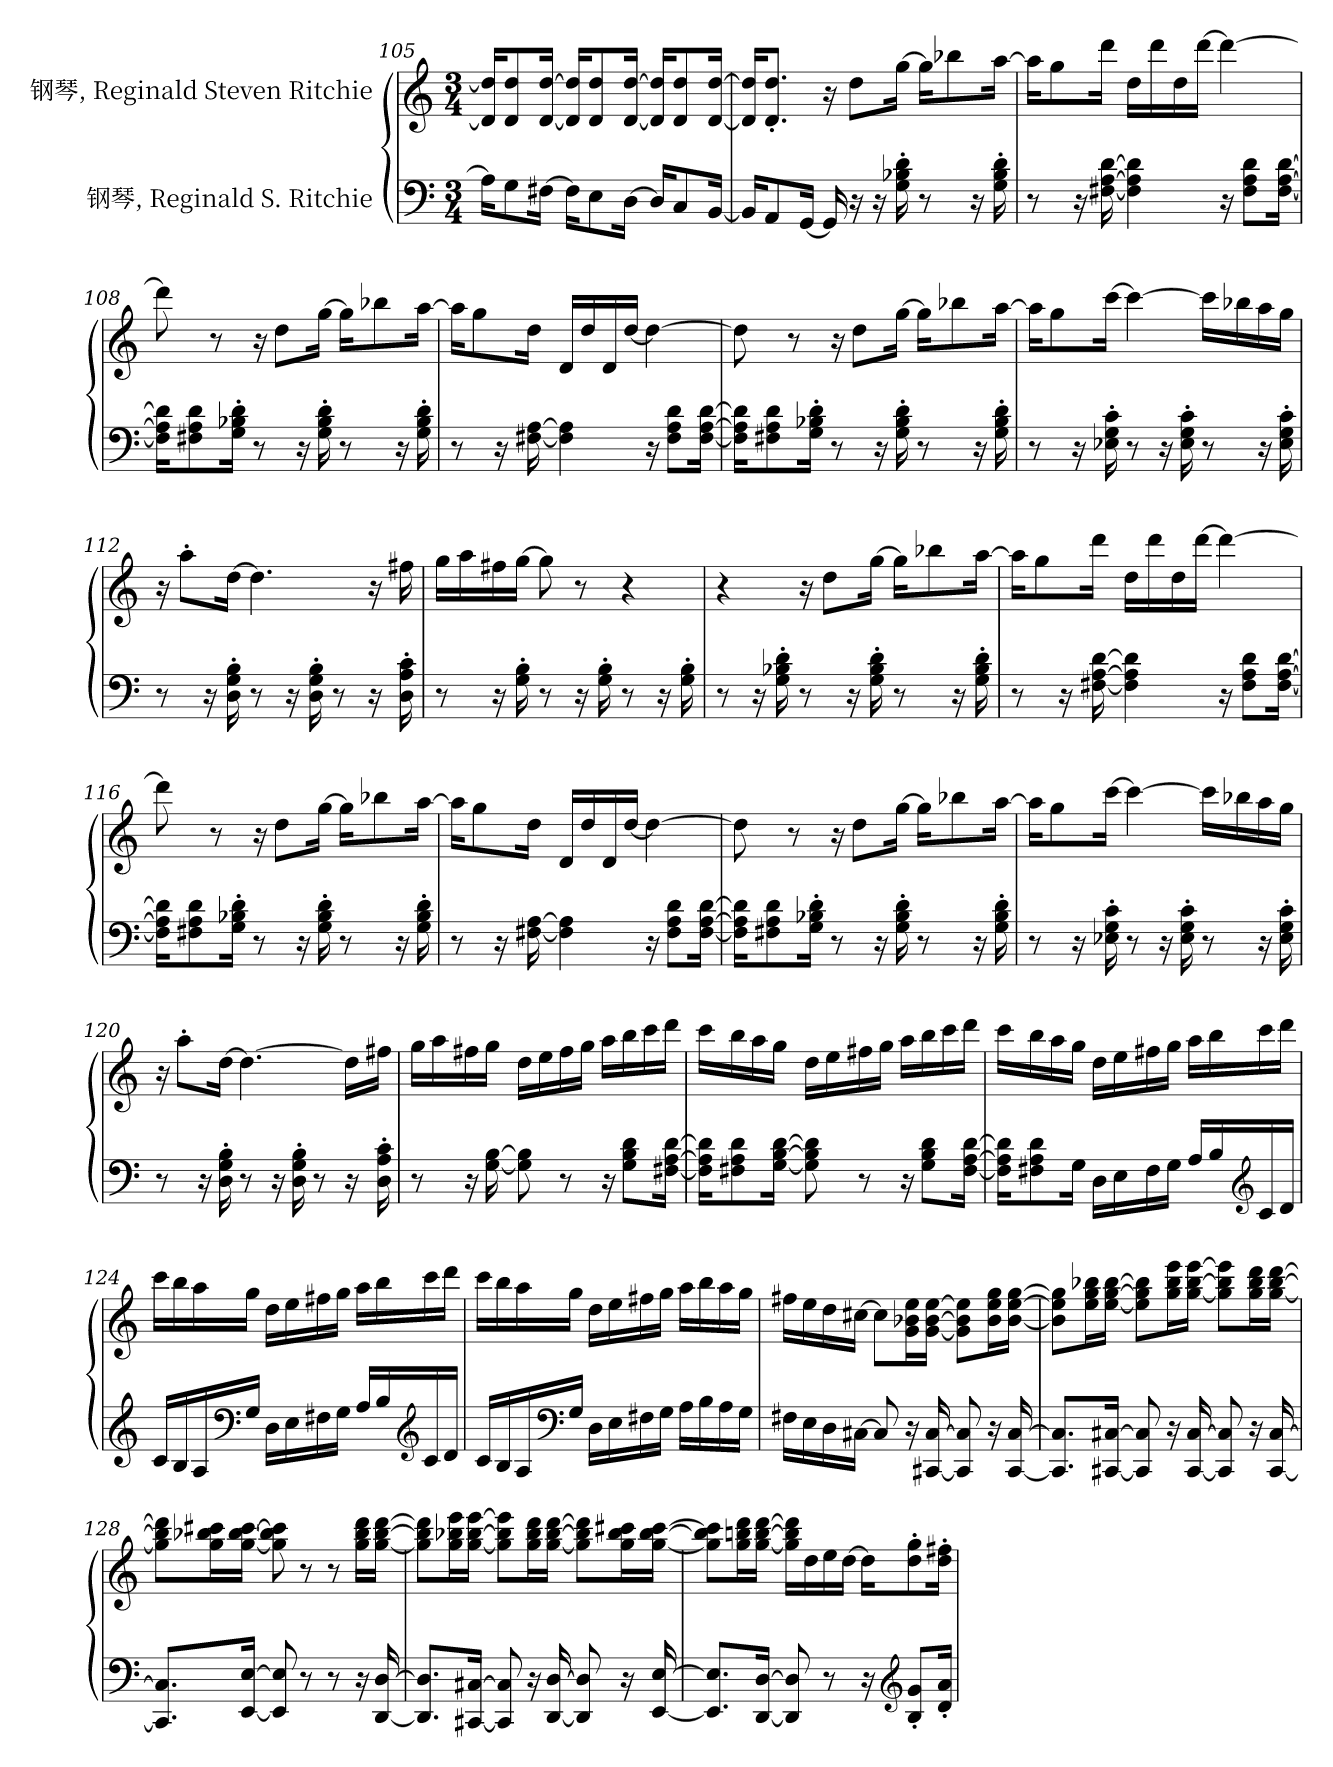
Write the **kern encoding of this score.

**kern	**kern
*part2	*part1
*staff2	*staff1
*I"钢琴, Reginald S. Ritchie	*I"钢琴, Reginald Steven Ritchie
*clefF4	*clefG2
*k[]	*k[]
*M3/4	*M3/4
=105	=105
16A\KL]	16d/] 16dd/]KL
8G\	8d/ 8dd/
[16F#X\Jk	[16d/ [16dd/Jk
16F#\KL]	16d/] 16dd/]KL
8E\	8d/ 8dd/
[16D\Jk	[16d/ [16dd/Jk
16D/KL]	16d/] 16dd/]KL
8C/	8d/ 8dd/
[16BB/Jk	[16d/ [16dd/Jk
=106	=106
16BB/KL]	16d/] 16dd/]KL
8AA/	8.d/' 8.dd/'J
[16GG/Jk	.
16GG/]	16r
16r	8dd\L
16r	.
16G\' 16B-X\' 16d\'	[16gg\Jk
8r	16gg\KL]
.	8bb-X\
16r	.
16G\' 16B-\' 16d\'	[16aa\Jk
!!LO:LB:g=z
=107	=107
8r	16aa\KL]
.	8gg\
16r	.
[16F#X\ [16A\ [16d\	16ddd\Jk
4F#\] 4A\] 4d\]	16dd\LL
.	16ddd\
.	16dd\
.	[16ddd\JJ
16r	4ddd\_
8F#\ 8A\ 8d\L	.
[16F#\ [16A\ [16d\Jk	.
=108	=108
16F#\] 16A\] 16d\]KL	8ddd\]
8F#X\ 8A\ 8d\	.
.	8r
16G\' 16B-X\' 16d\'Jk	.
8r	16r
.	8dd\L
16r	.
16G\' 16B-\' 16d\'	[16gg\Jk
8r	16gg\KL]
.	8bb-X\
16r	.
16G\' 16B-\' 16d\'	[16aa\Jk
=109	=109
8r	16aa\KL]
.	8gg\
16r	.
[16F#X\ [16A\	16dd\Jk
4F#\] 4A\]	16d/LL
.	16dd/
.	16d/
.	[16dd/JJ
16r	4dd\_
8F#\ 8A\ 8d\L	.
[16F#\ [16A\ [16d\Jk	.
!!LO:LB:g=z
=110	=110
16F#\] 16A\] 16d\]KL	8dd\]
8F#X\ 8A\ 8d\	.
.	8r
16G\' 16B-X\' 16d\'Jk	.
8r	16r
.	8dd\L
16r	.
16G\' 16B-\' 16d\'	[16gg\Jk
8r	16gg\KL]
.	8bb-X\
16r	.
16G\' 16B-\' 16d\'	[16aa\Jk
=111	=111
8r	16aa\KL]
.	8gg\
16r	.
16E-X\' 16G\' 16c\'	[16ccc\Jk
8r	4ccc\_
16r	.
16E-\' 16G\' 16c\'	.
8r	16ccc\LL]
.	16bb-X\
16r	16aa\
16E-\' 16G\' 16c\'	16gg\JJ
=112	=112
8r	16r
.	8aa'\L
16r	.
16D\' 16G\' 16B\'	[16dd\Jk
8r	4.dd\]
16r	.
16D\' 16G\' 16B\'	.
8r	.
16r	16r
16D\' 16A\' 16c\'	16ff#X\
!!LO:LB:g=z
=113	=113
8r	16gg\LL
.	16aa\
16r	16ff#X\
16G\' 16B\'	[16gg\JJ
8r	8gg\]
16r	8r
16G\' 16B\'	.
8r	4r
16r	.
16G\' 16B\'	.
=114	=114
8r	4r
16r	.
16G\' 16B-X\' 16d\'	.
8r	16r
.	8dd\L
16r	.
16G\' 16B-\' 16d\'	[16gg\Jk
8r	16gg\KL]
.	8bb-X\
16r	.
16G\' 16B-\' 16d\'	[16aa\Jk
=115	=115
8r	16aa\KL]
.	8gg\
16r	.
[16F#X\ [16A\ [16d\	16ddd\Jk
4F#\] 4A\] 4d\]	16dd\LL
.	16ddd\
.	16dd\
.	[16ddd\JJ
16r	4ddd\_
8F#\ 8A\ 8d\L	.
[16F#\ [16A\ [16d\Jk	.
!!LO:LB:g=z
=116	=116
16F#\] 16A\] 16d\]KL	8ddd\]
8F#X\ 8A\ 8d\	.
.	8r
16G\' 16B-X\' 16d\'Jk	.
8r	16r
.	8dd\L
16r	.
16G\' 16B-\' 16d\'	[16gg\Jk
8r	16gg\KL]
.	8bb-X\
16r	.
16G\' 16B-\' 16d\'	[16aa\Jk
=117	=117
8r	16aa\KL]
.	8gg\
16r	.
[16F#X\ [16A\	16dd\Jk
4F#\] 4A\]	16d/LL
.	16dd/
.	16d/
.	[16dd/JJ
16r	4dd\_
8F#\ 8A\ 8d\L	.
[16F#\ [16A\ [16d\Jk	.
=118	=118
16F#\] 16A\] 16d\]KL	8dd\]
8F#X\ 8A\ 8d\	.
.	8r
16G\' 16B-X\' 16d\'Jk	.
8r	16r
.	8dd\L
16r	.
16G\' 16B-\' 16d\'	[16gg\Jk
8r	16gg\KL]
.	8bb-X\
16r	.
16G\' 16B-\' 16d\'	[16aa\Jk
!!LO:PB:g=z
=119	=119
8r	16aa\KL]
.	8gg\
16r	.
16E-X\' 16G\' 16c\'	[16ccc\Jk
8r	4ccc\_
16r	.
16E-\' 16G\' 16c\'	.
8r	16ccc\LL]
.	16bb-X\
16r	16aa\
16E-\' 16G\' 16c\'	16gg\JJ
=120	=120
8r	16r
.	8aa'\L
16r	.
16D\' 16G\' 16B\'	[16dd\Jk
8r	4.dd\_
16r	.
16D\' 16G\' 16B\'	.
8r	.
16r	16dd\LL]
16D\' 16A\' 16c\'	16ff#X\JJ
=121	=121
8r	16gg\LL
.	16aa\
16r	16ff#X\
[16G\ [16B\	16gg\JJ
8G\] 8B\]	16dd\LL
.	16ee\
8r	16ff#\
.	16gg\JJ
16r	16aa\LL
8G\ 8B\ 8d\L	16bb\
.	16ccc\
[16F#X\ [16A\ [16d\Jk	16ddd\JJ
!!LO:LB:g=z
=122	=122
16F#\] 16A\] 16d\]KL	16ccc\LL
8F#X\ 8A\ 8d\	16bb\
.	16aa\
[16G\ [16B\ [16d\Jk	16gg\JJ
8G\] 8B\] 8d\]	16dd\LL
.	16ee\
8r	16ff#X\
.	16gg\JJ
16r	16aa\LL
8G\ 8B\ 8d\L	16bb\
.	16ccc\
[16F#\ [16A\ [16d\Jk	16ddd\JJ
=123	=123
16F#\] 16A\] 16d\]KL	16ccc\LL
8F#X\ 8A\ 8d\	16bb\
.	16aa\
16G\Jk	16gg\JJ
16D\LL	16dd\LL
16E\	16ee\
16F#\	16ff#X\
16G\JJ	16gg\JJ
16A/LL	16aa\LL
16B/	16bb\
*clefG2	*
16c/	16ccc\
16d/JJ	16ddd\JJ
!!LO:LB:g=z
=124	=124
16c/LL	16ccc\LL
16B/	16bb\
16A/	16aa\
*clefF4	*
16G/JJ	16gg\JJ
16D\LL	16dd\LL
16E\	16ee\
16F#X\	16ff#X\
16G\JJ	16gg\JJ
16A/LL	16aa\LL
16B/	16bb\
*clefG2	*
16c/	16ccc\
16d/JJ	16ddd\JJ
=125	=125
16c/LL	16ccc\LL
16B/	16bb\
16A/	16aa\
*clefF4	*
16G/JJ	16gg\JJ
16D\LL	16dd\LL
16E\	16ee\
16F#X\	16ff#X\
16G\JJ	16gg\JJ
16A\LL	16aa\LL
16B\	16bb\
16A\	16aa\
16G\JJ	16gg\JJ
!!LO:LB:g=z
=126	=126
16F#X\LL	16ff#X\LL
16E\	16ee\
16D\	16dd\
[16C#X\JJ	[16cc#X\JJ
8C#/]	8cc#\L]
16r	16g\ 16b-X\ 16ee\L
[16CC#X/ [16C#/	[16g\ [16b-\ [16ee\JJ
8CC#/] 8C#/]	8g\] 8b-\] 8ee\]L
16r	16b-\ 16ee\ 16gg\L
[16CC#/ [16C#/	[16b-\ [16ee\ [16gg\JJ
=127	=127
8.CC#/] 8.C#/]L	8b-\] 8ee\] 8gg\]L
.	16ee\ 16gg\ 16bb-X\L
[16CC#X/ [16C#X/Jk	[16ee\ [16gg\ [16bb-\JJ
8CC#/] 8C#/]	8ee\] 8gg\] 8bb-\]L
16r	16gg\ 16bb-\ 16eee\L
[16CC#/ [16C#/	[16gg\ [16bb-\ [16eee\JJ
8CC#/] 8C#/]	8gg\] 8bb-\] 8eee\]L
16r	16gg\ 16bb-\ 16ddd\L
[16CC#/ [16C#/	[16gg\ [16bb-\ [16ddd\JJ
=128	=128
8.CC#/] 8.C#/]L	8gg\] 8bb-\] 8ddd\]L
.	16gg\ 16bb-X\ 16ccc#X\L
[16EE/ [16E/Jk	[16gg\ [16bb-\ [16ccc#\JJ
8EE/] 8E/]	8gg\] 8bb-\] 8ccc#\]
8r	8r
8r	8r
16r	16gg\ 16bb-\ 16ddd\LL
[16DD/ [16D/	[16gg\ [16bb-\ [16ddd\JJ
!!LO:LB:g=z
=129	=129
8.DD/] 8.D/]L	8gg\] 8bb-\] 8ddd\]L
.	16gg\ 16bb-X\ 16eee\L
[16CC#X/ [16C#X/Jk	[16gg\ [16bb-\ [16eee\JJ
8CC#/] 8C#/]	8gg\] 8bb-\] 8eee\]L
16r	16gg\ 16bb-\ 16ddd\L
[16DD/ [16D/	[16gg\ [16bb-\ [16ddd\JJ
8DD/] 8D/]	8gg\] 8bb-\] 8ddd\]L
16r	16gg\ 16bb-\ 16ccc#X\L
[16EE/ [16E/	[16gg\ [16bb-\ [16ccc#\JJ
=130	=130
8.EE/] 8.E/]L	8gg\] 8bb-\] 8ccc#\]L
.	16gg\ 16bbn\ 16ddd\L
[16DD/ [16D/Jk	[16gg\ [16bb\ [16ddd\JJ
8DD/] 8D/]	16gg\] 16bb\] 16ddd\]LL
.	16dd\
8r	16ee\
.	[16dd\JJ
16r	16dd\KL]
*clefG2	*
8B/' 8g/'L	8dd\' 8gg\'
16d/' 16a/'Jk	16dd\' 16ff#X\'Jk
=	=
*-	*-
